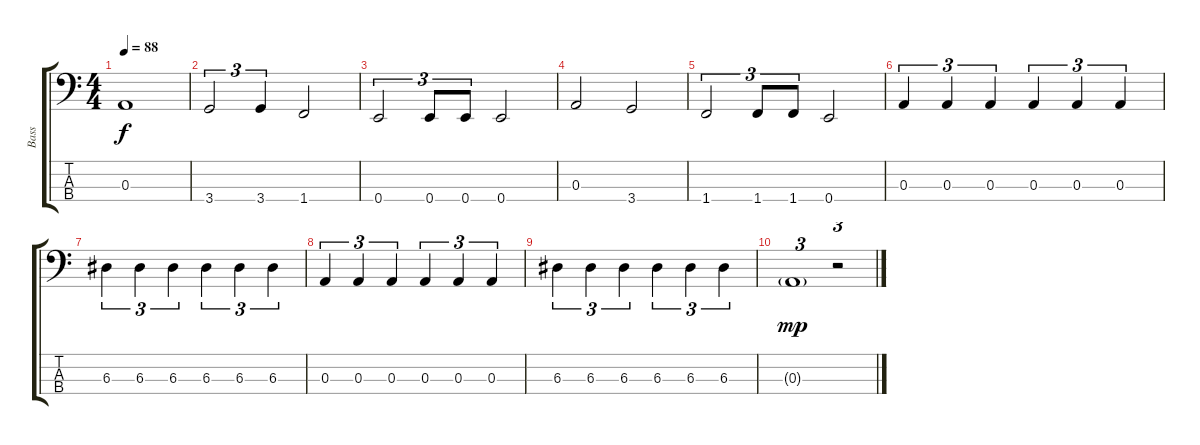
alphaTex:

\track ("Bass" "Bass") {instrument electricbassfinger}
\staff {score tabs}
\tuning (G2 D2 A1 E1) {hide}
\ts (4 4)
\tempo 88
\clef f4
\ks c
0.3.1{dy f} |
3.4.2{tu (3 2)} 3.4.4{tu (3 2)} 1.4.2 |
0.4.2{tu (3 2)} 0.4.8{tu (3 2)} 0.4.8{tu (3 2)} 0.4.2 |
0.3.2 3.4.2 |
1.4.2{tu (3 2)} 1.4.8{tu (3 2)} 1.4.8{tu (3 2)} 0.4.2 |
0.3.4{tu (3 2)} 0.3.4{tu (3 2)} 0.3.4{tu (3 2)} 0.3.4{tu (3 2)} 0.3.4{tu (3 2)} 0.3.4{tu (3 2)} |
6.3.4{tu (3 2)} 6.3.4{tu (3 2)} 6.3.4{tu (3 2)} 6.3.4{tu (3 2)} 6.3.4{tu (3 2)} 6.3.4{tu (3 2)} |
0.3.4{tu (3 2)} 0.3.4{tu (3 2)} 0.3.4{tu (3 2)} 0.3.4{tu (3 2)} 0.3.4{tu (3 2)} 0.3.4{tu (3 2)} |
6.3.4{tu (3 2)} 6.3.4{tu (3 2)} 6.3.4{tu (3 2)} 6.3.4{tu (3 2)} 6.3.4{tu (3 2)} 6.3.4{tu (3 2)} |
0.3{g}.1{tu (3 2) dy mp} r.2{tu (3 2)}
